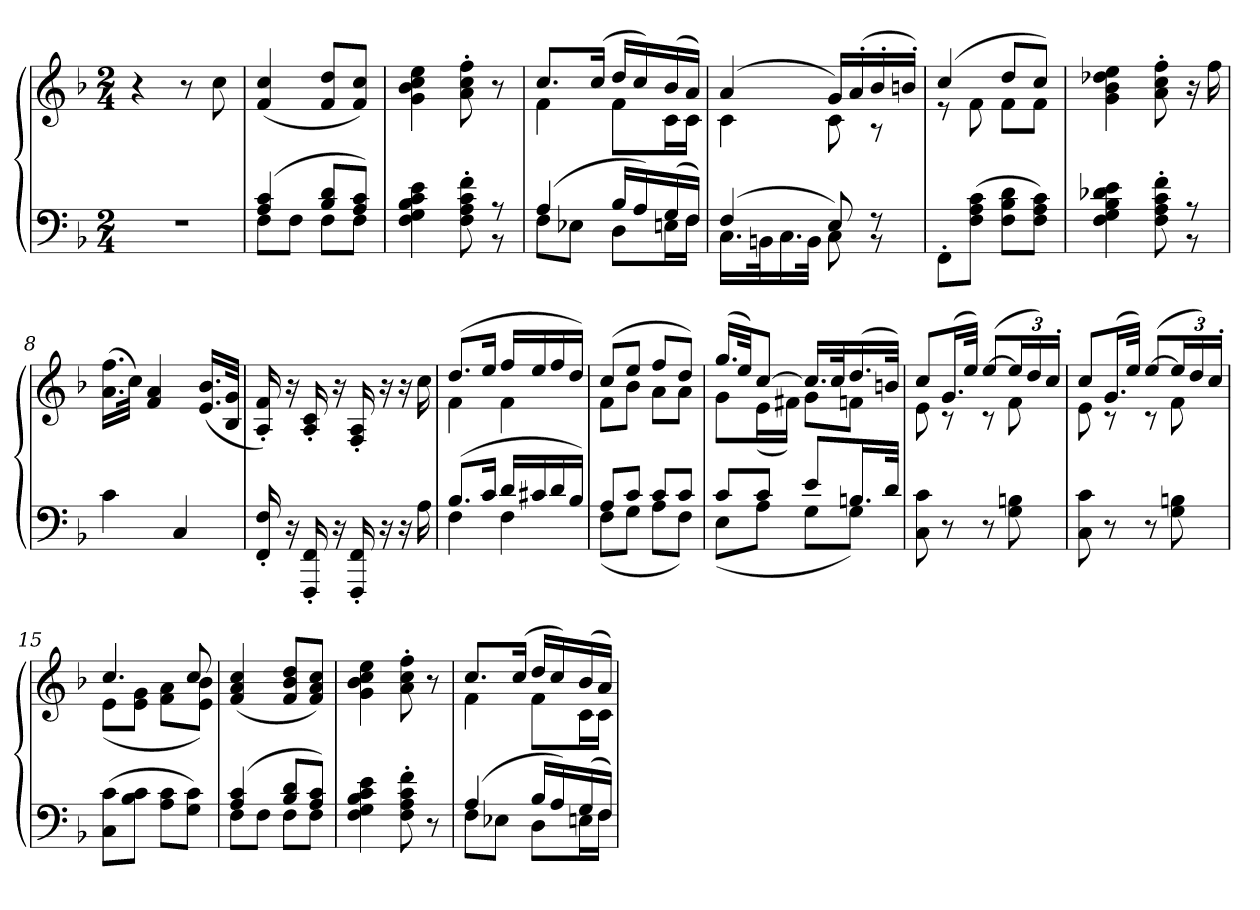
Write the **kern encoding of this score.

**kern	**kern
*part1	*part1
*staff2	*staff1
*clefF4	*clefG2
*k[b-]	*k[b-]
*M2/4	*M2/4
=1	=1
2r	4r
.	8r
.	8cc
=2	=2
*^	*
(4A 4c	8FL	(4f 4cc
.	8FJ	.
8B- 8dL	8FL	8f 8ddL
8A 8cJ)	8FJ	8f 8ccJ)
=3	=3	=3
4F 4G 4B- 4c 4e	4.ryy	4g 4b- 4cc 4ee
8F' 8A' 8c' 8f'	.	8a' 8cc' 8ff'
8r	8r	8r
=4	=4	=4
*	*	*^
(4A	8FL	8.ccL	4f
.	8E-XJ	.	.
.	.	(16ccJk	.
16B-LL	8DL	16ddLL	8fL
16A)	.	16cc)	.
(16G	16EnL	(16b-	16cL
16FJJ)	16FJJ	16aJJ)	16cJJ
=5	=5	=5	=5
(4F	16.CLL	(4a	4c
.	32BBnK	.	.
.	16.C	.	.
.	32BBJJk	.	.
8E)	8C	16gLL)	8c
.	.	(16a'	.
8r	8r	16b-'	8r
.	.	16bn'JJ)	.
*v	*v	*	*
=6	=6	=6
8FF'L	(4cc	8r
(8F 8A 8cJ	.	8f
8F 8B- 8dL	8ddL	8fL
8F 8A 8cJ)	8ccJ)	8fJ
*	*v	*v
=7	=7
*^	*
4F 4G 4B- 4d-X 4e	4.ryy	4g 4b- 4dd-X 4ee
8F' 8A' 8c' 8f'	.	8a' 8cc' 8ff'
8r	8r	16r
.	.	16ff
*v	*v	*
=8	=8
4c	(16.a 16.ffLL
.	32ccJJk)
.	4f 4a
4C	.
.	(16.e 16.b-LL
.	32B- 32gJJk
=9	=9
16FF' 16F'	16A' 16f')
16r	16r
16FFF' 16FF'	16A' 16c'
16r	16r
16FFF' 16FF'	16F' 16A'
16r	16r
16r	16r
16A	16cc
=10	=10
*^	*^
(8.B-L	4F	(8.ddL	4f
16cJk	.	16eeJk	.
16dLL	4F	16ffLL	4f
16c#X	.	16ee	.
16d	.	16ff	.
16B-JJ)	.	16ddJJ)	.
=11	=11	=11	=11
8AL	(8FL	(8ccL	8fL
8cJ	8GJ	8eeJ	8b-J
8cL	8AL	8ffL	8aL
8cJ	8FJ)	8ddJ)	8aJ
=12	=12	=12	=12
8cL	(8EL	(16.ggLL	8gL
.	.	32eeJK)	.
8cJ	8AJ	[8ccJ	(16eL
.	.	.	16f#XJJ)
8eL	8GL	16.ccLL]	8gL
.	.	32ccK	.
16.BnL	8GJ)	(16.dd	8fnJ
32dJJk	.	32bnJJk)	.
*v	*v	*	*
=13	=13	=13
8C 8c	8ccL	8e
8r	(16.gL	8r
.	32eeJJk)	.
8r	([8eeL	8r
8G 8Bn	24eeL]	8f
.	24dd)	.
.	24cc'JJ	.
=14	=14	=14
8C 8c	8ccL	8e
8r	(16.gL	8r
.	32eeJJk)	.
8r	([8eeL	8r
8G 8Bn	24eeL]	8f
.	24dd)	.
.	24cc'JJ	.
=15	=15	=15
(8C 8cL	4.cc	(8eL
8B- 8cJ	.	8e 8gJ
8A 8cL	.	8f 8aL
8G 8cJ)	8cc	8e 8b-J)
*	*v	*v
=16	=16
*^	*
(4A 4c	8FL	(4f 4a 4cc
.	8FJ	.
8B- 8dL	8FL	8f 8b- 8ddL
8A 8cJ)	8FJ	8f 8a 8ccJ)
*v	*v	*
=17	=17
4F 4G 4B- 4c 4e	4g 4b- 4cc 4ee
8F' 8A' 8c' 8f'	8a' 8cc' 8ff'
8r	8r
=18	=18
*^	*^
(4A	8FL	8.ccL	4f
.	8E-XJ	.	.
.	.	(16ccJk	.
16B-LL	8DL	16ddLL	8fL
16A)	.	16cc)	.
(16G	16EnL	(16b-	16cL
16FJJ)	16FJJ	16aJJ)	16cJJ
*v	*v	*	*
*	*v	*v
=	=
*-	*-
